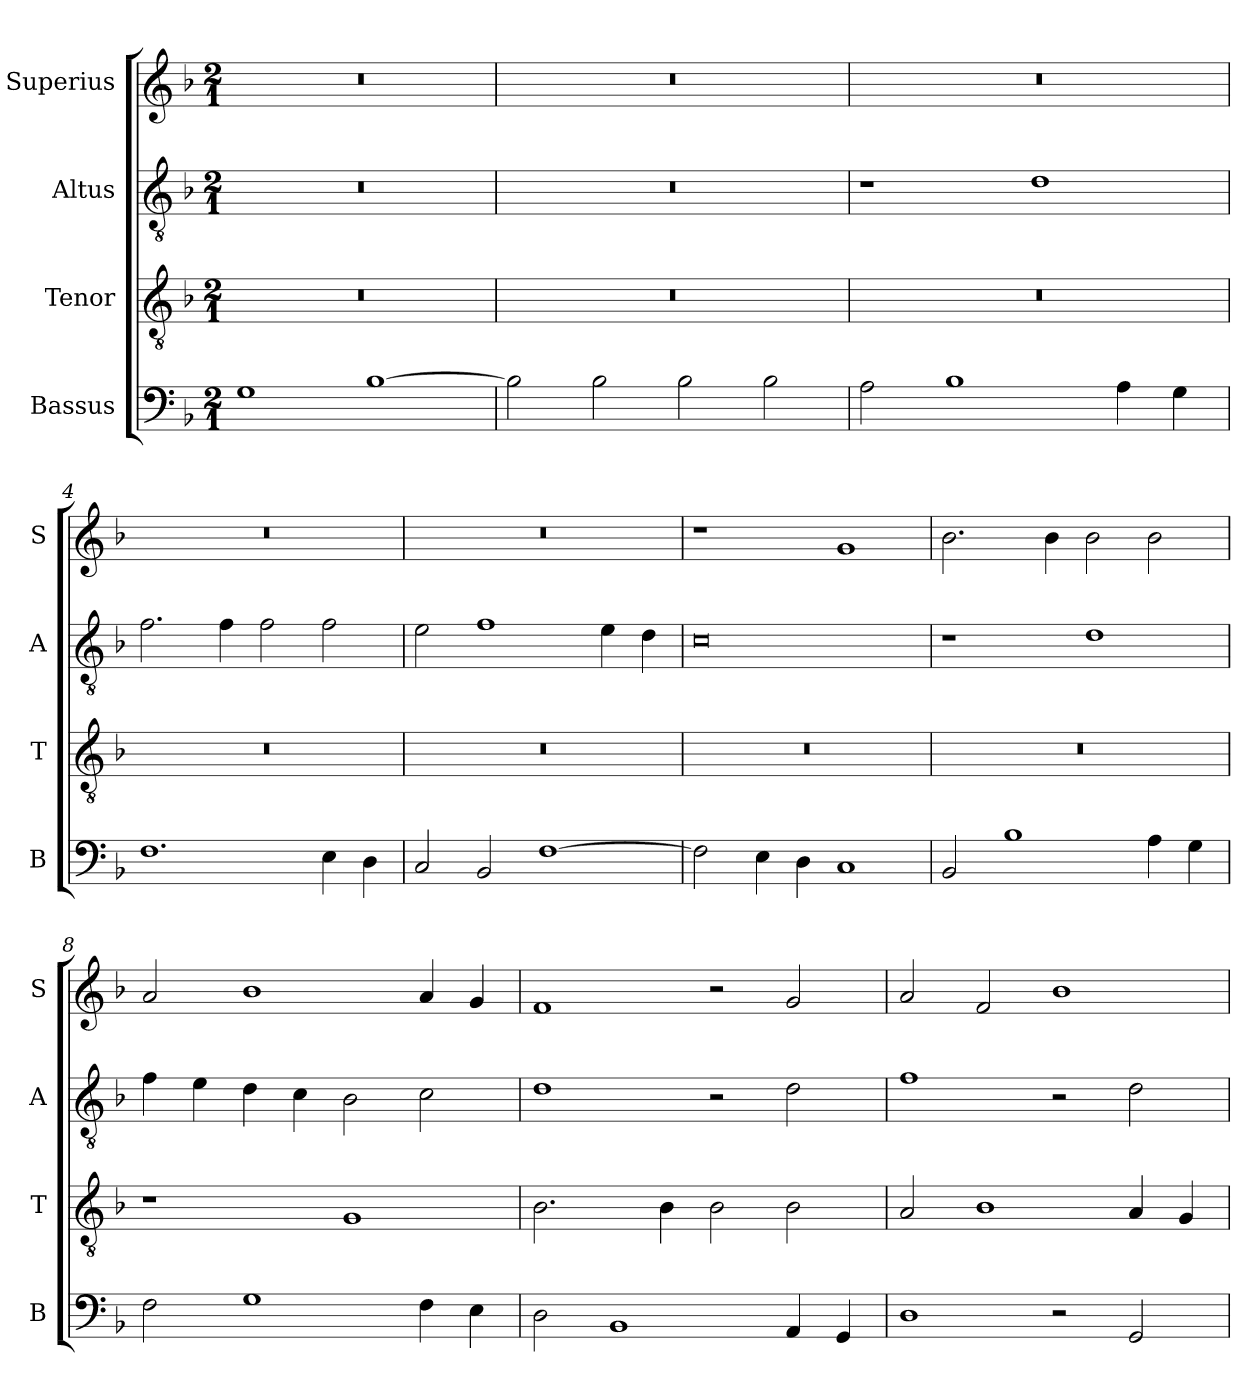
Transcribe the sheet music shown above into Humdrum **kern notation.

**kern	**kern	**kern	**kern
*part4	*part3	*part2	*part1
*staff4	*staff3	*staff2	*staff1
*I"Bassus	*I"Tenor	*I"Altus	*I"Superius
*I'B	*I'T	*I'A	*I'S
*clefF4	*clefGv2	*clefGv2	*clefG2
*k[b-]	*k[b-]	*k[b-]	*k[b-]
*M2/1	*M2/1	*M2/1	*M2/1
=1	=1	=1	=1
1G	0r	0r	0r
[1B-	.	.	.
=2	=2	=2	=2
2B-\]	0r	0r	0r
2B-\	.	.	.
2B-\	.	.	.
2B-\	.	.	.
=3	=3	=3	=3
2A\	0r	1r	0r
1B-	.	.	.
.	.	1d	.
4A\	.	.	.
4G\	.	.	.
=4	=4	=4	=4
1.F	0r	2.f\	0r
.	.	4f\	.
.	.	2f\	.
4E\	.	2f\	.
4D\	.	.	.
=5	=5	=5	=5
2C/	0r	2e\	0r
2BB-/	.	1f	.
[1F	.	.	.
.	.	4e\	.
.	.	4d\	.
=6	=6	=6	=6
2F\]	0r	0c	1r
4E\	.	.	.
4D\	.	.	.
1C	.	.	1g
=7	=7	=7	=7
2BB-/	0r	1r	2.b-\
1B-	.	.	.
.	.	.	4b-\
.	.	1d	2b-\
4A\	.	.	2b-\
4G\	.	.	.
=8	=8	=8	=8
2F\	1r	4f\	2a/
.	.	4e\	.
1G	.	4d\	1b-
.	.	4c\	.
.	1G	2B-\	.
4F\	.	2c\	4a/
4E\	.	.	4g/
=9	=9	=9	=9
2D\	2.B-\	1d	1f
1BB-	.	.	.
.	4B-\	.	.
.	2B-\	2r	2r
4AA/	2B-\	2d\	2g/
4GG/	.	.	.
=10	=10	=10	=10
1D	2A/	1f	2a/
.	1B-	.	2f/
2r	.	2r	1b-
2GG/	4A/	2d\	.
.	4G/	.	.
=	=	=	=
*-	*-	*-	*-
